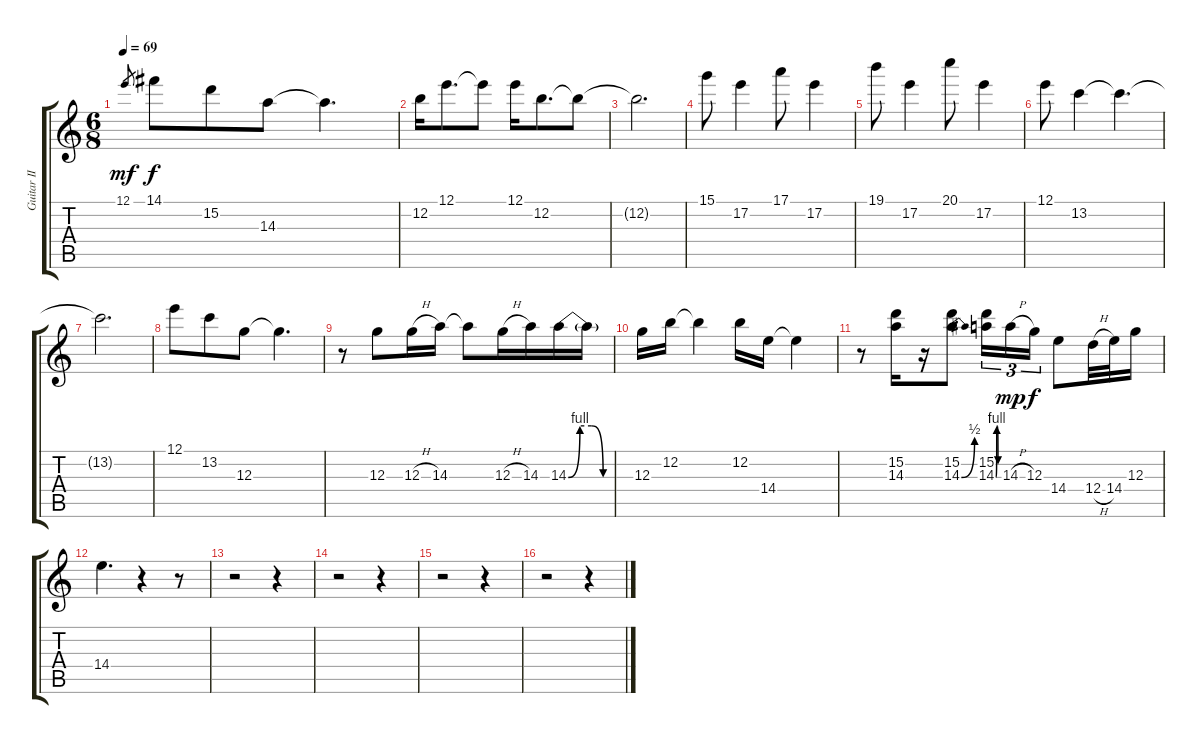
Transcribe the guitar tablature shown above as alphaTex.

\track ("Guitar II (clean)" "Guitar II ") {instrument acousticguitarsteel}
\staff {score tabs}
\tuning (E4 B3 G3 D3 A2 E2) {hide}
\ts (6 8)
\tempo 69
\clef g2
\ks c
12.1.8{gr dy mf} 14.1.8{dy f} 15.2.8 14.3.8 14.3{t}.4{d} |
12.2.16 12.1.8{d} 12.1{t}.8 12.1.16 12.2.8{d} 12.2{t}.8 |
12.2{t}.2{d} |
15.1.8 17.2.4 17.1.8 17.2.4 |
19.1.8 17.2.4 20.1.8 17.2.4 |
12.1.8 13.2.4 13.2{t}.4{d} |
13.2{t}.2{d} |
12.1.8 13.2.8 12.3.8 12.3{t}.4{d} |
r.8 12.3.8 12.3{h}.16 14.3.16 14.3{t}.8 12.3{h}.16 14.3.16 14.3{be (custom 0 0 15 4 30 4 45 0 60 0)}.16 14.3{t}.16 |
12.3.16 12.2.16 12.2{t}.4 12.2.16 14.4.16 14.4{t}.4 |
r.8 (15.2 14.3).16 r.16 (15.2 14.3{be (bend 0 0 60 2)}).8 (15.2 14.3{be (custom 0 0 15 4 30 4 45 0 60 0)}).16{tu (3 2)} 14.3{h}.16{tu (3 2) dy mp} 12.3.16{tu (3 2) dy f} 14.4.8 12.4{h}.32 14.4.32 12.3.16 |
14.4.4{d} r.4 r.8 |
r.2 r.4 |
r.2 r.4 |
r.2 r.4 |
r.2 r.4
